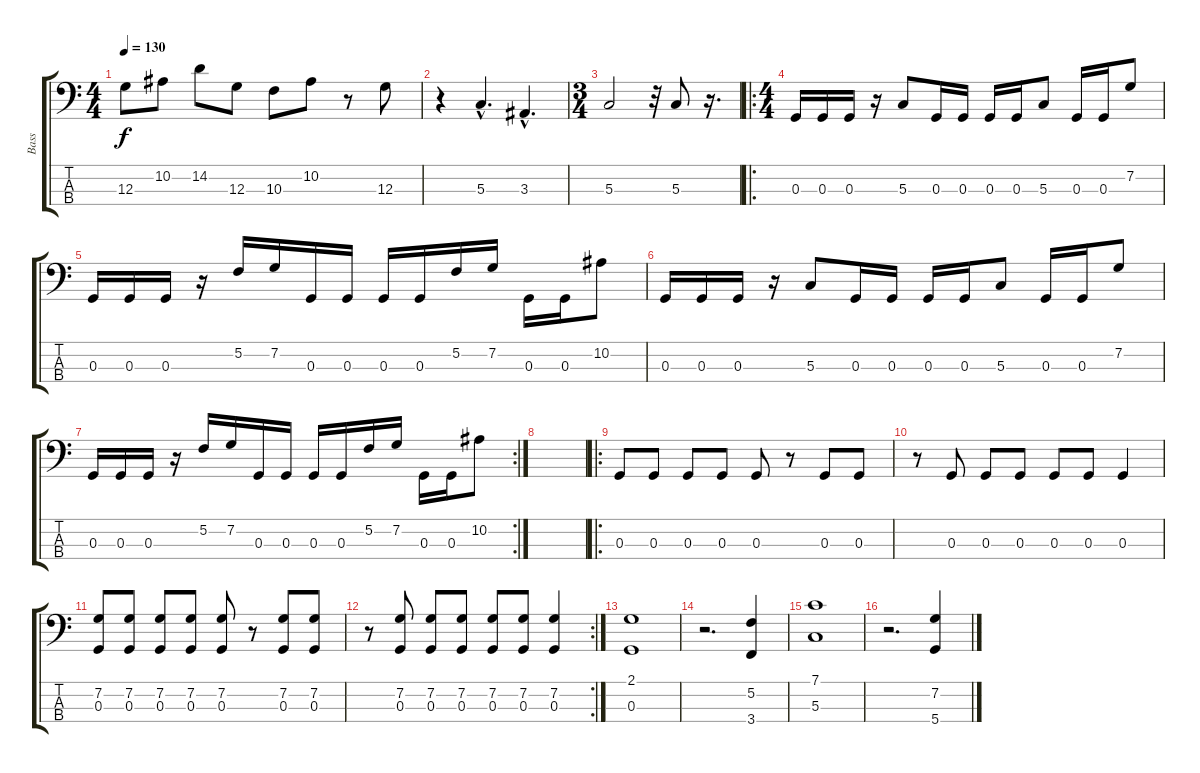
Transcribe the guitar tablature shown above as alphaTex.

\track ("Bass" "Bass") {instrument electricbassfinger}
\staff {score tabs}
\tuning (F2 C2 G1 D1) {hide}
\ts (4 4)
\tempo 130
\clef f4
\ks c
12.3.8{dy f} 10.2.8 14.2.8 12.3.8 10.3.8 10.2.8 r.8 12.3.8 |
r.4 5.3{hac}.4{d} 3.3{hac}.4{d} |
\ts (3 4)
5.3.2 r.32 5.3.8 r.16{d} |
\ro
\ts (4 4)
0.3.16 0.3.16 0.3.16 r.16 5.3.8 0.3.16 0.3.16 0.3.16 0.3.16 5.3.8 0.3.16 0.3.16 7.2.8 |
0.3.16 0.3.16 0.3.16 r.16 5.2.16 7.2.16 0.3.16 0.3.16 0.3.16 0.3.16 5.2.16 7.2.16 0.3.16 0.3.16 10.2.8 |
0.3.16 0.3.16 0.3.16 r.16 5.3.8 0.3.16 0.3.16 0.3.16 0.3.16 5.3.8 0.3.16 0.3.16 7.2.8 |
\rc 2
0.3.16 0.3.16 0.3.16 r.16 5.2.16 7.2.16 0.3.16 0.3.16 0.3.16 0.3.16 5.2.16 7.2.16 0.3.16 0.3.16 10.2.8 |
|
\ro
0.3.8 0.3.8 0.3.8 0.3.8 0.3.8 r.8 0.3.8 0.3.8 |
r.8 0.3.8 0.3.8 0.3.8 0.3.8 0.3.8 0.3.4 |
(7.2 0.3).8 (7.2 0.3).8 (7.2 0.3).8 (7.2 0.3).8 (7.2 0.3).8 r.8 (7.2 0.3).8 (7.2 0.3).8 |
\rc 2
r.8 (7.2 0.3).8 (7.2 0.3).8 (7.2 0.3).8 (7.2 0.3).8 (7.2 0.3).8 (7.2 0.3).4 |
(2.1 0.3).1 |
r.2{d} (5.2 3.4).4 |
(7.1 5.3).1 |
r.2{d} (7.2 5.4).4
